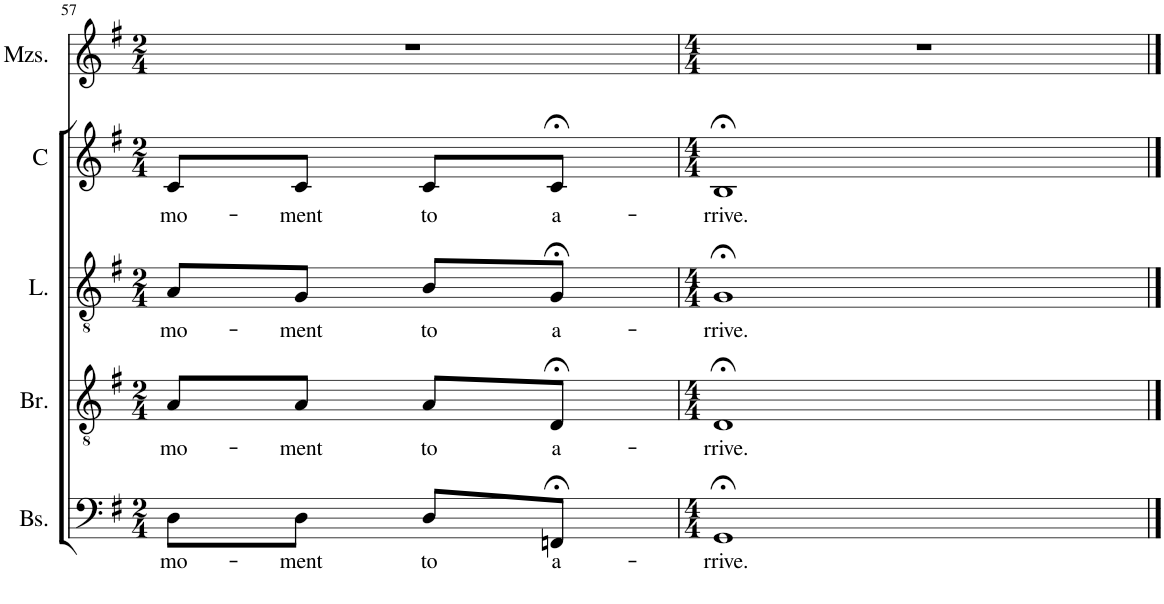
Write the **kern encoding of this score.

**kern	**text	**kern	**text	**kern	**text	**kern	**text	**kern
*part5	*part5	*part4	*part4	*part3	*part3	*part2	*part2	*part1
*staff5	*staff5	*staff4	*staff4	*staff3	*staff3	*staff2	*staff2	*staff1
*I"Bass	*	*I"Baritone	*	*I"Lead	*	*I"Contralto	*	*I"Mezzo-soprano
*I'Bs.	*	*I'Br.	*	*I'L.	*	*I'C	*	*I'Mzs.
!!LO:PB:g=z
*clefF4	*	*clefGv2	*	*clefGv2	*	*clefG2	*	*clefG2
*k[f#]	*	*k[f#]	*	*k[f#]	*	*k[f#]	*	*k[f#]
*M2/4	*	*M2/4	*	*M2/4	*	*M2/4	*	*M2/4
=57	=57	=57	=57	=57	=57	=57	=57	=57
!	!LO:LY:b	!	!LO:LY:b	!	!LO:LY:b	!	!LO:LY:b	!
8D\L	mo-	8A/L	mo-	8A/L	mo-	8c/L	mo-	2r
!	!LO:LY:b	!	!LO:LY:b	!	!LO:LY:b	!	!LO:LY:b	!
8D\J	-ment	8A/J	-ment	8G/J	-ment	8c/J	-ment	.
!	!LO:LY:b	!	!LO:LY:b	!	!LO:LY:b	!	!LO:LY:b	!
8D/L	to	8A/L	to	8B/L	to	8c/L	to	.
!	!LO:LY:b	!	!LO:LY:b	!	!LO:LY:b	!	!LO:LY:b	!
8FFn;</J	a-	8D;</J	a-	8G;</J	a-	8c;</J	a-	.
=58	=58	=58	=58	=58	=58	=58	=58	=58
*M4/4	*	*M4/4	*	*M4/4	*	*M4/4	*	*M4/4
!	!LO:LY:b	!	!LO:LY:b	!	!LO:LY:b	!	!LO:LY:b	!
1GG;<	-rrive.	1D;<	-rrive.	1G;<	-rrive.	1B;<	-rrive.	1r
==	==	==	==	==	==	==	==	==
*-	*-	*-	*-	*-	*-	*-	*-	*-
